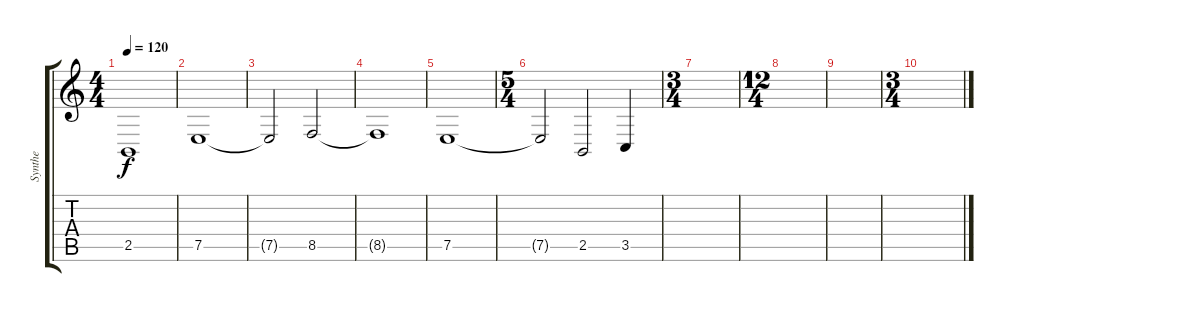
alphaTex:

\track ("Synthe" "Synthe") {instrument pad4choir}
\staff {score tabs}
\tuning (E4 B3 G3 D3 A2 E2) {hide}
\ts (4 4)
\tempo 120
\clef g2
\ks c
2.5{t}.1{dy f} |
7.5.1 |
7.5{t}.2 8.5.2 |
8.5{t}.1 |
7.5.1 |
\ts (5 4)
7.5{t}.2 2.5.2 3.5.4 |
\ts (3 4)
|
\ts (12 4)
|
|
\ts (3 4)
